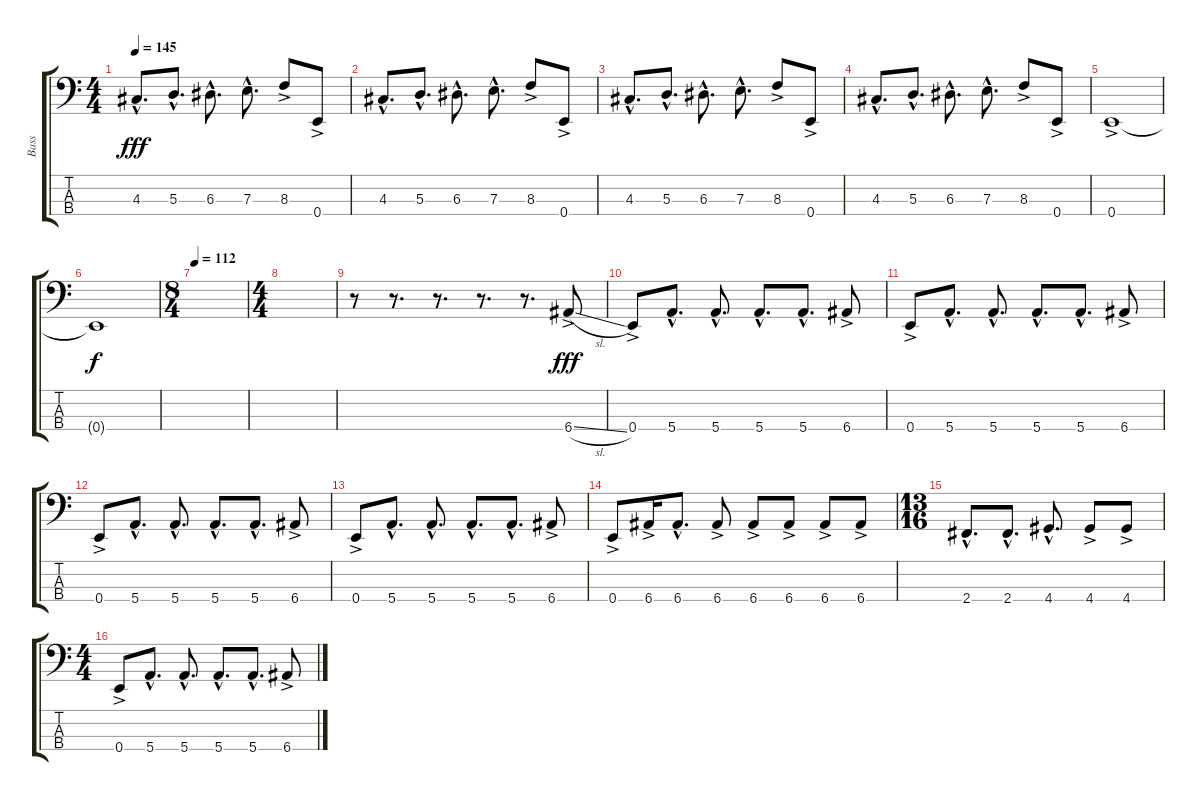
\track ("Bass" "Bass") {instrument slapbass1}
\staff {score tabs}
\tuning (G2 D2 A1 E1) {hide}
\ts (4 4)
\tempo 145
\clef f4
\ks c
4.3{hac}.8{d dy fff} 5.3{hac}.8{d} 6.3{hac}.8{d} 7.3{hac}.8{d} 8.3{ac}.8 0.4{ac}.8 |
4.3{hac}.8{d} 5.3{hac}.8{d} 6.3{hac}.8{d} 7.3{hac}.8{d} 8.3{ac}.8 0.4{ac}.8 |
4.3{hac}.8{d} 5.3{hac}.8{d} 6.3{hac}.8{d} 7.3{hac}.8{d} 8.3{ac}.8 0.4{ac}.8 |
4.3{hac}.8{d} 5.3{hac}.8{d} 6.3{hac}.8{d} 7.3{hac}.8{d} 8.3{ac}.8 0.4{ac}.8 |
0.4{ac}.1 |
0.4{t}.1{dy f} |
\ts (8 4)
\tempo 112
|
\ts (4 4)
|
r.8 r.8{d} r.8{d} r.8{d} r.8{d} 6.4{sl ac}.8{dy fff} |
0.4{ac}.8 5.4{hac}.8{d} 5.4{hac}.8{d} 5.4{hac}.8{d} 5.4{hac}.8{d} 6.4{ac}.8 |
0.4{ac}.8 5.4{hac}.8{d} 5.4{hac}.8{d} 5.4{hac}.8{d} 5.4{hac}.8{d} 6.4{ac}.8 |
0.4{ac}.8 5.4{hac}.8{d} 5.4{hac}.8{d} 5.4{hac}.8{d} 5.4{hac}.8{d} 6.4{ac}.8 |
0.4{ac}.8 5.4{hac}.8{d} 5.4{hac}.8{d} 5.4{hac}.8{d} 5.4{hac}.8{d} 6.4{ac}.8 |
0.4{ac}.8 6.4{ac}.16 6.4{hac}.8{d} 6.4{ac}.8 6.4{ac}.8 6.4{ac}.8 6.4{ac}.8 6.4{ac}.8 |
\ts (13 16)
2.4{hac}.8{d} 2.4{hac}.8{d} 4.4{hac}.8{d} 4.4{ac}.8 4.4{ac}.8 |
\ts (4 4)
0.4{ac}.8 5.4{hac}.8{d} 5.4{hac}.8{d} 5.4{hac}.8{d} 5.4{hac}.8{d} 6.4{ac}.8
